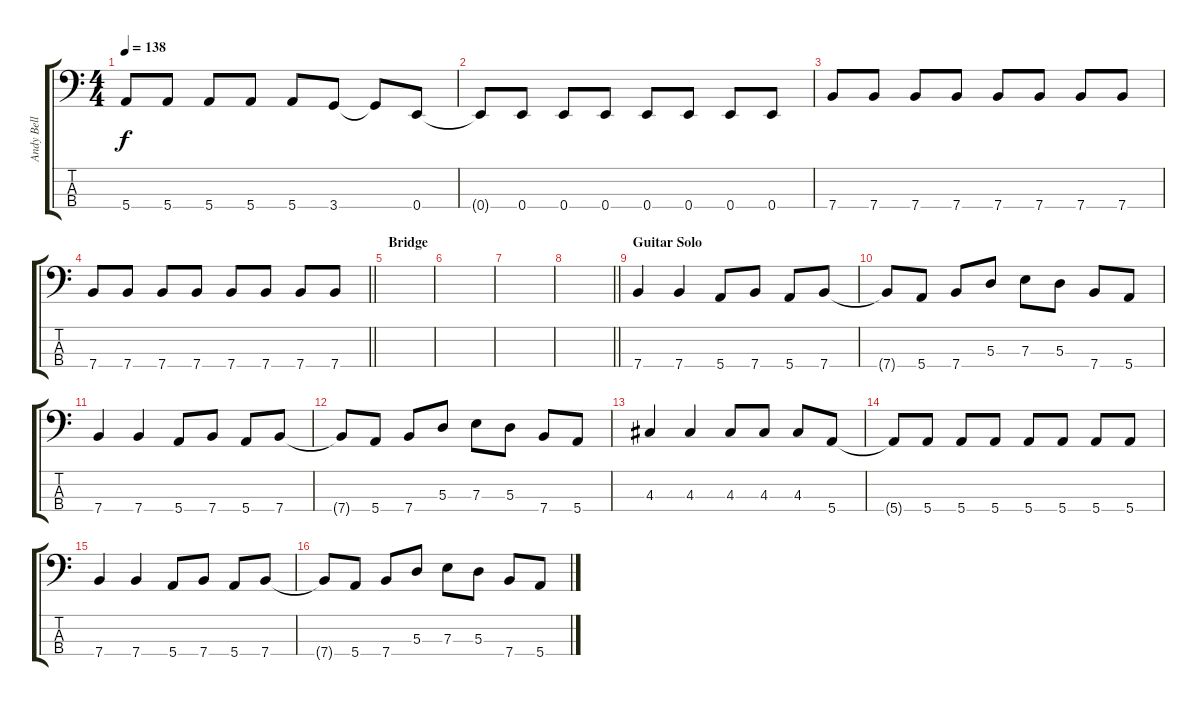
\track ("Andy Bell" "Andy Bell") {instrument electricbasspick}
\staff {score tabs}
\tuning (G2 D2 A1 E1) {hide}
\ts (4 4)
\tempo 138
\clef f4
\ks c
5.4.8{dy f} 5.4.8 5.4.8 5.4.8 5.4.8 3.4.8 3.4{t}.8 0.4.8 |
0.4{t}.8 0.4.8 0.4.8 0.4.8 0.4.8 0.4.8 0.4.8 0.4.8 |
7.4.8 7.4.8 7.4.8 7.4.8 7.4.8 7.4.8 7.4.8 7.4.8 |
\barLineRight lightlight
7.4.8 7.4.8 7.4.8 7.4.8 7.4.8 7.4.8 7.4.8 7.4.8 |
\section ("" "Bridge")
|
|
|
\barLineRight lightlight
|
\section ("" "Guitar Solo")
7.4.4 7.4.4 5.4.8 7.4.8 5.4.8 7.4.8 |
7.4{t}.8 5.4.8 7.4.8 5.3.8 7.3.8 5.3.8 7.4.8 5.4.8 |
7.4.4 7.4.4 5.4.8 7.4.8 5.4.8 7.4.8 |
7.4{t}.8 5.4.8 7.4.8 5.3.8 7.3.8 5.3.8 7.4.8 5.4.8 |
4.3.4 4.3.4 4.3.8 4.3.8 4.3.8 5.4.8 |
5.4{t}.8 5.4.8 5.4.8 5.4.8 5.4.8 5.4.8 5.4.8 5.4.8 |
7.4.4 7.4.4 5.4.8 7.4.8 5.4.8 7.4.8 |
7.4{t}.8 5.4.8 7.4.8 5.3.8 7.3.8 5.3.8 7.4.8 5.4.8
